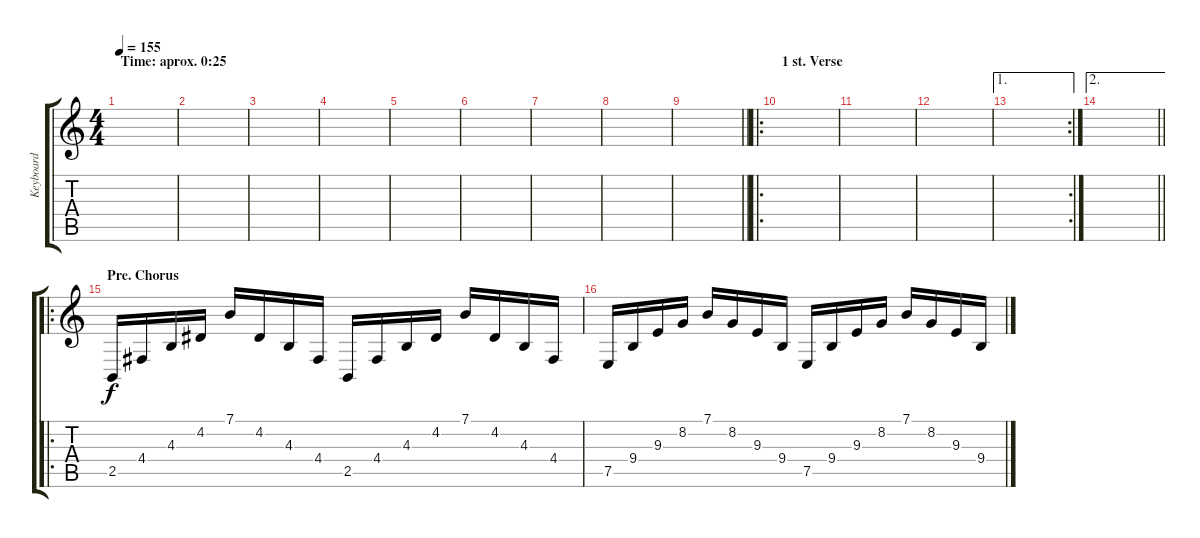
\track ("Keyboard" "Keyboard") {instrument lead2sawtooth}
\staff {score tabs}
\tuning (E4 B3 G3 D3 A2 E2) {hide}
\ts (4 4)
\section ("" "Time: aprox. 0:25")
\tempo 155
\clef g2
\ks c
|
|
|
|
|
|
|
|
\barLineRight lightlight
|
\ro
\section ("" "1 st. Verse")
|
|
|
\ae 1
\rc 2
|
\ae 2
\barLineRight lightlight
|
\ro
\section ("" "Pre. Chorus")
2.5.16 4.4.16 4.3.16 4.2.16 7.1.16 4.2.16 4.3.16 4.4.16 2.5.16 4.4.16 4.3.16 4.2.16 7.1.16 4.2.16 4.3.16 4.4.16 |
7.5.16 9.4.16 9.3.16 8.2.16 7.1.16 8.2.16 9.3.16 9.4.16 7.5.16 9.4.16 9.3.16 8.2.16 7.1.16 8.2.16 9.3.16 9.4.16
